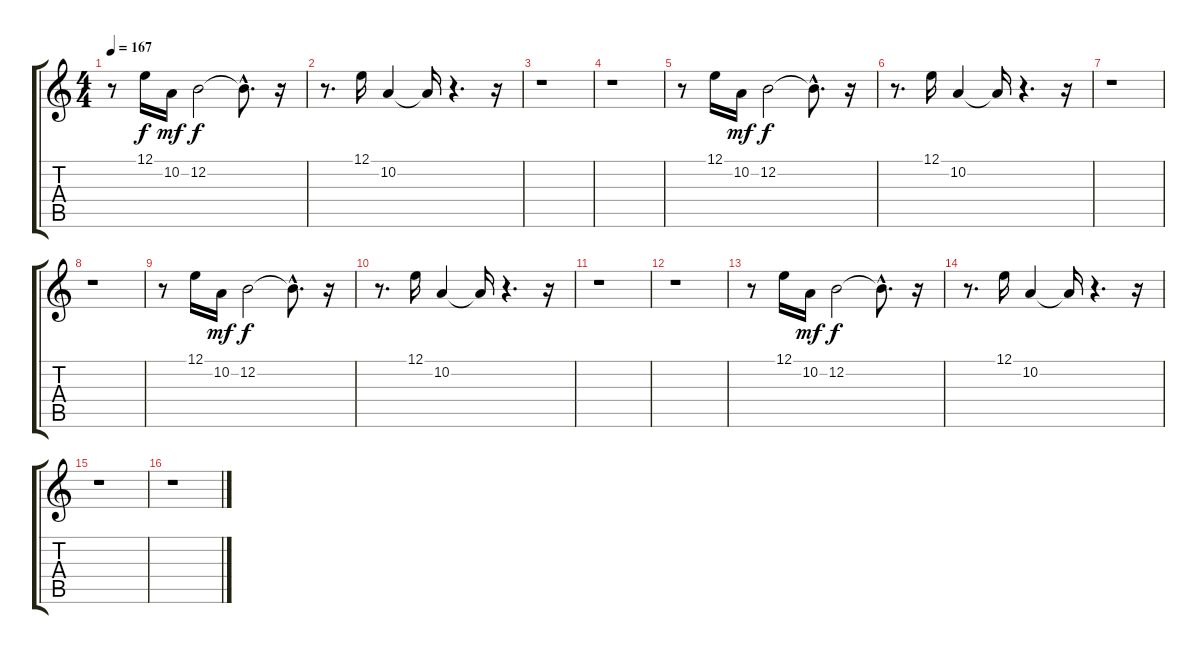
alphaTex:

\track "" {instrument panflute}
\staff {score tabs}
\tuning (E4 B3 G3 D3 A2 E2) {hide}
\ts (4 4)
\tempo 167
\clef g2
\ks c
r.8{dy f} 12.1.16 10.2.16{dy mf} 12.2.2{dy f} 12.2{hac t}.8{d} r.16 |
r.8{d} 12.1.16 10.2.4 10.2{t}.16 r.4{d} r.16 |
r.1 |
r.1 |
r.8 12.1.16 10.2.16{dy mf} 12.2.2{dy f} 12.2{hac t}.8{d} r.16 |
r.8{d} 12.1.16 10.2.4 10.2{t}.16 r.4{d} r.16 |
r.1 |
r.1 |
r.8 12.1.16 10.2.16{dy mf} 12.2.2{dy f} 12.2{hac t}.8{d} r.16 |
r.8{d} 12.1.16 10.2.4 10.2{t}.16 r.4{d} r.16 |
r.1 |
r.1 |
r.8 12.1.16 10.2.16{dy mf} 12.2.2{dy f} 12.2{hac t}.8{d} r.16 |
r.8{d} 12.1.16 10.2.4 10.2{t}.16 r.4{d} r.16 |
r.1 |
r.1
